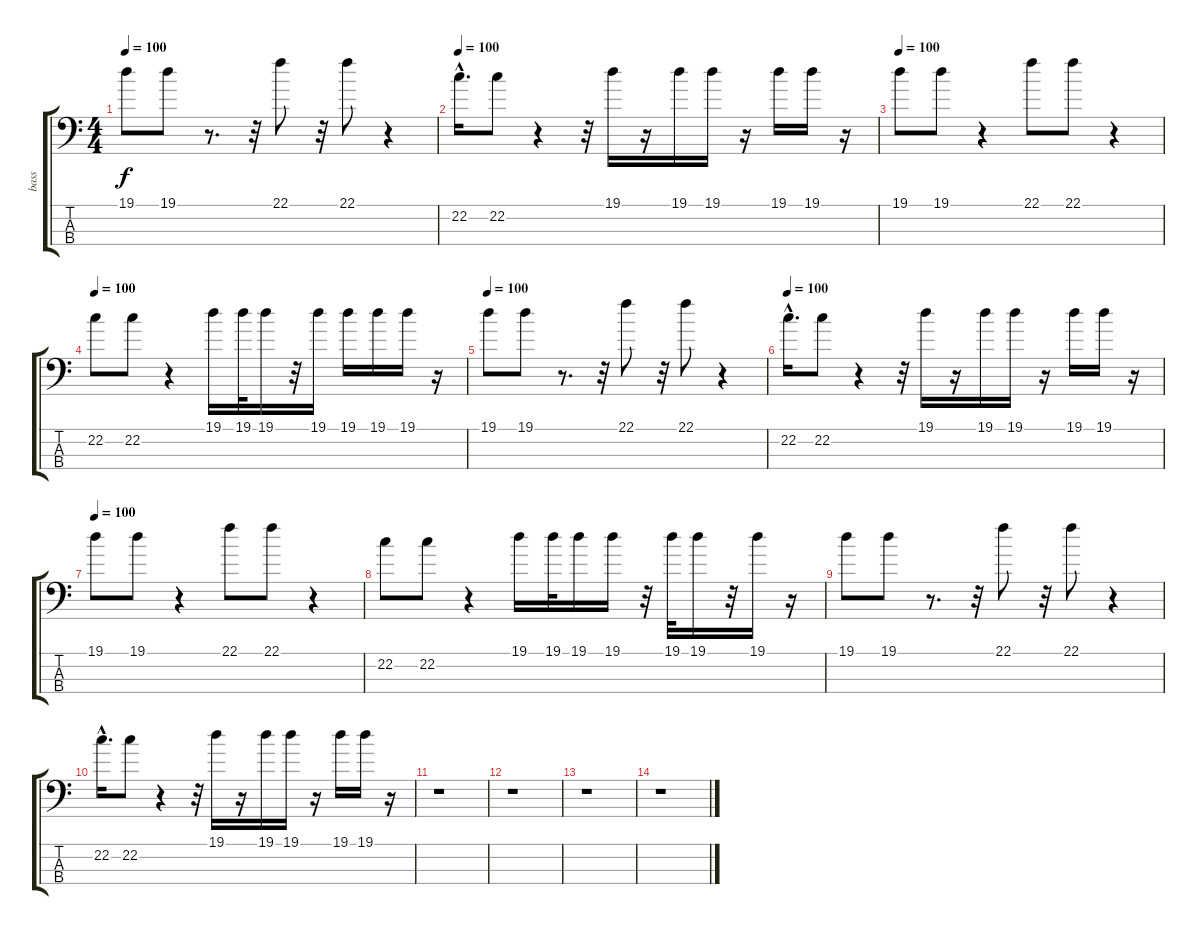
\track ("bass" "bass") {instrument electricbasspick}
\staff {score tabs}
\tuning (G2 D2 A1 E1) {hide}
\ts (4 4)
\tempo 100
\clef f4
\ks c
19.1.8{dy f} 19.1.8 r.8{d} r.32 22.1.8 r.32 22.1.8 r.4 |
\tempo 100
22.2{hac}.16{d} 22.2.8 r.4 r.32 19.1.16 r.16 19.1.16 19.1.16 r.16 19.1.16 19.1.16 r.16 |
\tempo 100
19.1.8 19.1.8 r.4 22.1.8 22.1.8 r.4 |
\tempo 100
22.2.8 22.2.8 r.4 19.1.16 19.1.32 19.1.16 r.32 19.1.16 19.1.16 19.1.16 19.1.16 r.16 |
\tempo 100
19.1.8 19.1.8 r.8{d} r.32 22.1.8 r.32 22.1.8 r.4 |
\tempo 100
22.2{hac}.16{d} 22.2.8 r.4 r.32 19.1.16 r.16 19.1.16 19.1.16 r.16 19.1.16 19.1.16 r.16 |
\tempo 100
19.1.8 19.1.8 r.4 22.1.8 22.1.8 r.4 |
22.2.8 22.2.8 r.4 19.1.16 19.1.32 19.1.16 19.1.16 r.32 19.1.32 19.1.16 r.32 19.1.16 r.16 |
19.1.8 19.1.8 r.8{d} r.32 22.1.8 r.32 22.1.8 r.4 |
22.2{hac}.16{d} 22.2.8 r.4 r.32 19.1.16 r.16 19.1.16 19.1.16 r.16 19.1.16 19.1.16 r.16 |
r.1 |
r.1 |
r.1 |
r.1
